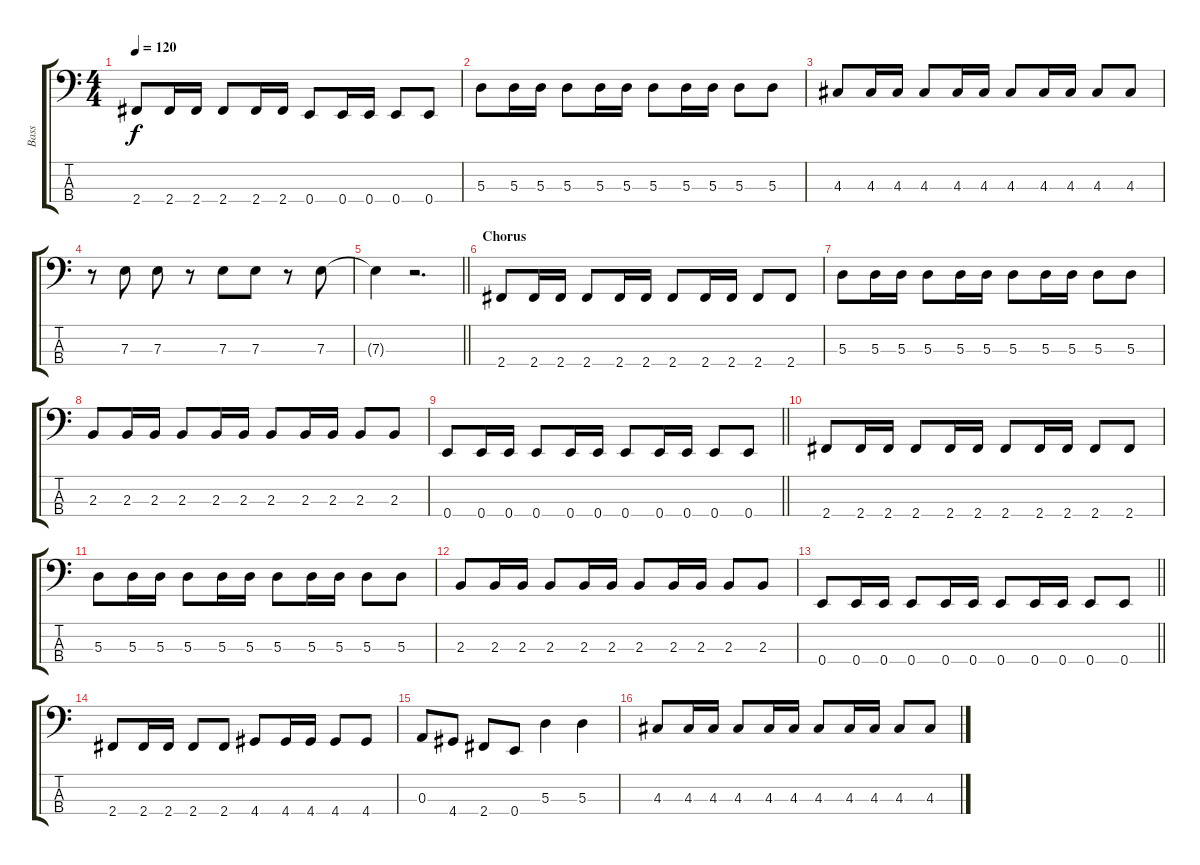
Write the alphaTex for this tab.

\track ("Bass" "Bass") {instrument electricbasspick}
\staff {score tabs}
\tuning (G2 D2 A1 E1) {hide}
\ts (4 4)
\tempo 120
\clef f4
\ks c
2.4.8{dy f} 2.4.16 2.4.16 2.4.8 2.4.16 2.4.16 0.4.8 0.4.16 0.4.16 0.4.8 0.4.8 |
5.3.8 5.3.16 5.3.16 5.3.8 5.3.16 5.3.16 5.3.8 5.3.16 5.3.16 5.3.8 5.3.8 |
4.3.8 4.3.16 4.3.16 4.3.8 4.3.16 4.3.16 4.3.8 4.3.16 4.3.16 4.3.8 4.3.8 |
r.8 7.3.8 7.3.8 r.8 7.3.8 7.3.8 r.8 7.3.8 |
\barLineRight lightlight
7.3{t}.4 r.2{d} |
\section ("" "Chorus")
2.4.8 2.4.16 2.4.16 2.4.8 2.4.16 2.4.16 2.4.8 2.4.16 2.4.16 2.4.8 2.4.8 |
5.3.8 5.3.16 5.3.16 5.3.8 5.3.16 5.3.16 5.3.8 5.3.16 5.3.16 5.3.8 5.3.8 |
2.3.8 2.3.16 2.3.16 2.3.8 2.3.16 2.3.16 2.3.8 2.3.16 2.3.16 2.3.8 2.3.8 |
\barLineRight lightlight
0.4.8 0.4.16 0.4.16 0.4.8 0.4.16 0.4.16 0.4.8 0.4.16 0.4.16 0.4.8 0.4.8 |
2.4.8 2.4.16 2.4.16 2.4.8 2.4.16 2.4.16 2.4.8 2.4.16 2.4.16 2.4.8 2.4.8 |
5.3.8 5.3.16 5.3.16 5.3.8 5.3.16 5.3.16 5.3.8 5.3.16 5.3.16 5.3.8 5.3.8 |
2.3.8 2.3.16 2.3.16 2.3.8 2.3.16 2.3.16 2.3.8 2.3.16 2.3.16 2.3.8 2.3.8 |
\barLineRight lightlight
0.4.8 0.4.16 0.4.16 0.4.8 0.4.16 0.4.16 0.4.8 0.4.16 0.4.16 0.4.8 0.4.8 |
2.4.8 2.4.16 2.4.16 2.4.8 2.4.8 4.4.8 4.4.16 4.4.16 4.4.8 4.4.8 |
0.3.8 4.4.8 2.4.8 0.4.8 5.3.4 5.3.4 |
4.3.8 4.3.16 4.3.16 4.3.8 4.3.16 4.3.16 4.3.8 4.3.16 4.3.16 4.3.8 4.3.8
